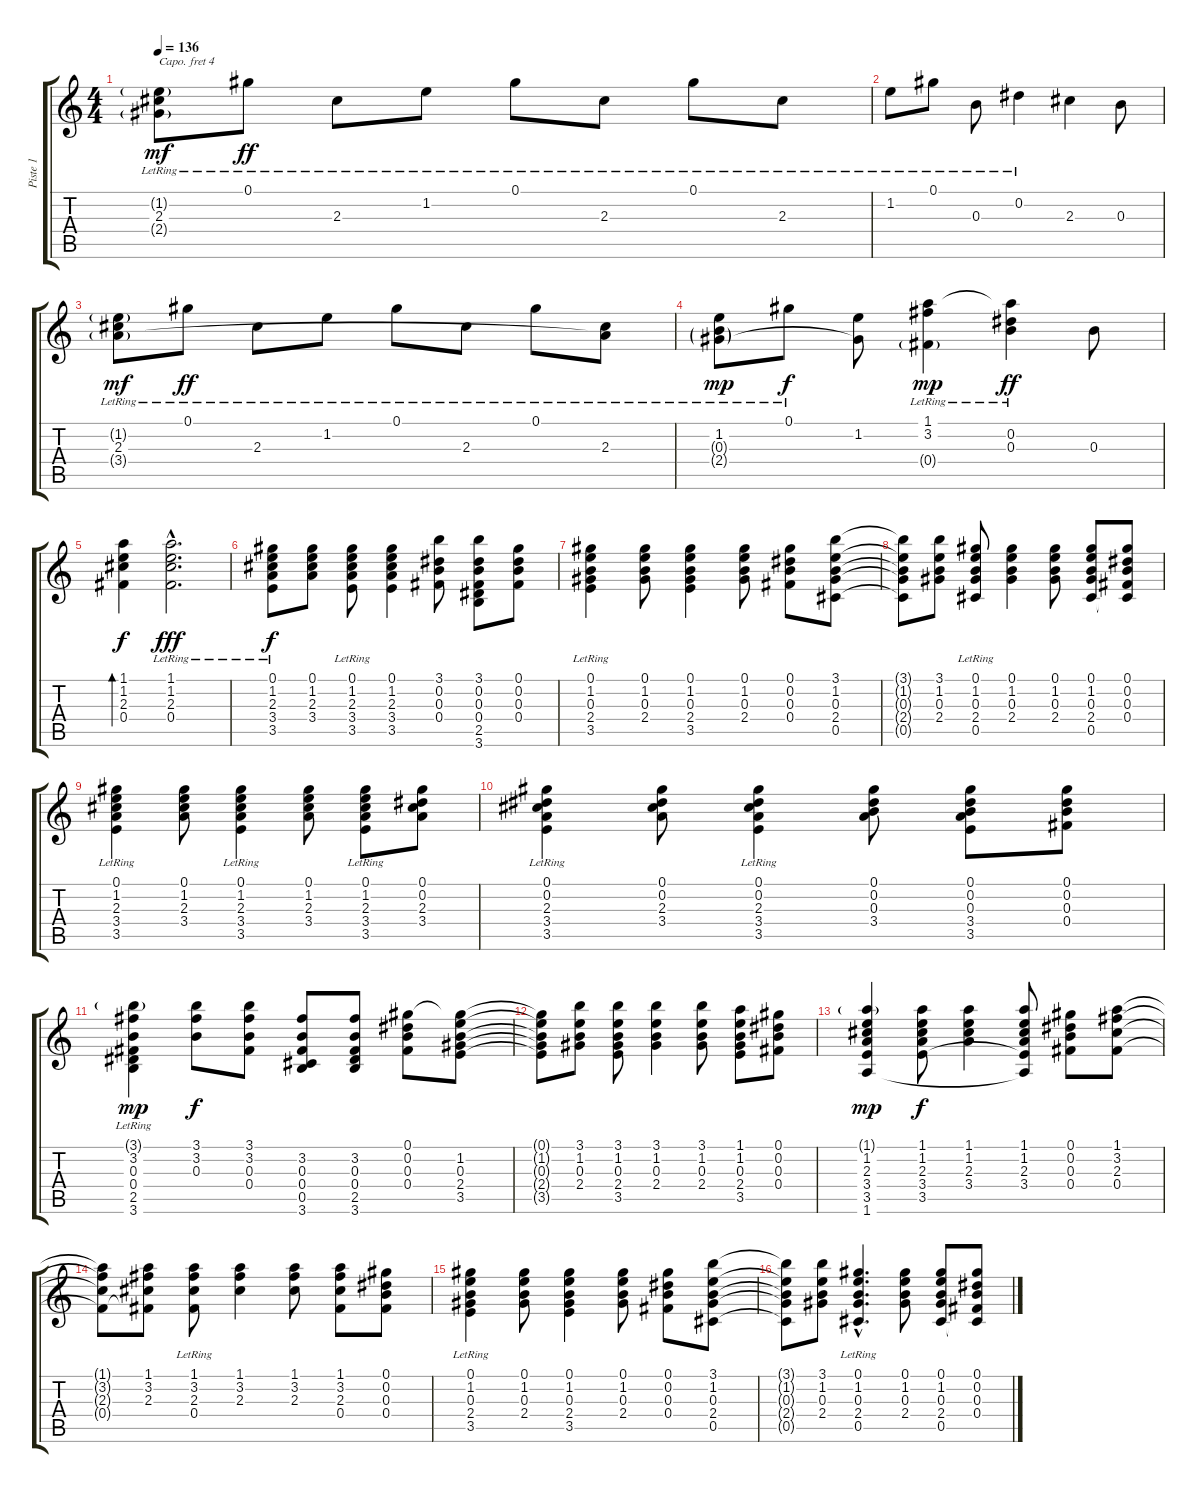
\track ("Piste 1" "Piste 1") {instrument acousticguitarsteel}
\staff {score tabs}
\capo 4
\tuning (E4 B3 G3 D3 A2 E2) {hide}
\ts (4 4)
\tempo 136
\clef g2
\ks c
(1.2{g lr} 2.3{lr} 2.4{g lr}).8{dy mf} 0.1{lr}.8{dy ff} 2.3{lr}.8 1.2{lr}.8 0.1{lr}.8 2.3{lr}.8 0.1{lr}.8 2.3{lr}.8 |
1.2{lr}.8 0.1{lr}.8 0.3{lr}.8 0.2{lr}.4 2.3.4 0.3.8 |
(1.2{g lr} 2.3{lr} 3.4{g}).8{dy mf} 0.1{lr}.8{dy ff} 2.3{lr}.8 1.2{lr}.8 0.1{lr}.8 2.3{lr}.8 0.1{lr}.8 (2.3{lr} 3.4{t}).8 |
(1.2{lr} 0.3{g lr} 2.4{g}).8{dy mp} 0.1{lr}.8{dy f} (1.2 2.4{t}).8 (1.1 3.2{lr} 0.4{g lr}).4{dy mp} (1.1{t} 0.2{lr} 0.3).4{dy ff} 0.3.8 |
(1.1 1.2 2.3 0.4).4{bd 120 dy f} (1.1{hac} 1.2{hac} 2.3{hac} 0.4{hac lr}).2{d dy fff} |
(0.1 1.2 2.3 3.4 3.5{lr}).8{dy f} (0.1 1.2 2.3 3.4).8 (0.1 1.2 2.3 3.4 3.5{lr}).8 (0.1 1.2 2.3 3.4 3.5).4 (3.1 0.2 0.3 0.4).8 (3.1 0.2 0.3 0.4 2.5 3.6).8 (0.1 0.2 0.3 0.4).8 |
(0.1 1.2 0.3 2.4 3.5{lr}).4 (0.1 1.2 0.3 2.4).8 (0.1 1.2 0.3 2.4 3.5).4 (0.1 1.2 0.3 2.4).8 (0.1 0.2 0.3 0.4).8 (3.1 1.2 0.3 2.4 0.5).8 |
(3.1{t} 1.2{t} 0.3{t} 2.4{t} 0.5{t}).8 (3.1 1.2 0.3 2.4).8 (0.1 1.2 0.3 2.4 0.5{lr}).8 (0.1 1.2 0.3 2.4).4 (0.1 1.2 0.3 2.4).8 (0.1 1.2 0.3 2.4 0.5).8 (0.1 0.2 0.3 0.4 0.5{t}).8 |
(0.1 1.2 2.3 3.4 3.5{lr}).4 (0.1 1.2 2.3 3.4).8 (0.1 1.2 2.3 3.4 3.5{lr}).4 (0.1 1.2 2.3 3.4).8 (0.1 1.2 2.3 3.4 3.5{lr}).8 (0.1 0.2 2.3 3.4).8 |
(0.1 0.2 2.3 3.4 3.5{lr}).4 (0.1 0.2 2.3 3.4).8 (0.1 0.2 2.3 3.4 3.5{lr}).4 (0.1 0.2 0.3 3.4).8 (0.1 0.2 0.3 3.4 3.5).8 (0.1 0.2 0.3 0.4).8 |
(3.1{g} 3.2 0.3 0.4{lr} 2.5{lr} 3.6{lr}).4{dy mp} (3.1 3.2 0.3).8{dy f} (3.1 3.2 0.3 0.4).8 (3.2 0.3 0.4 0.5 3.6).8 (3.2 0.3 0.4 2.5 3.6).8 (0.1 0.2 0.3 0.4).8 (0.1{t} 1.2 0.3 2.4 3.5).8 |
(0.1{t} 1.2{t} 0.3{t} 2.4{t} 3.5{t}).8 (3.1 1.2 0.3 2.4).8 (3.1 1.2 0.3 2.4 3.5).8 (3.1 1.2 0.3 2.4).4 (3.1 1.2 0.3 2.4).8 (1.1 1.2 0.3 2.4 3.5).8 (0.1 0.2 0.3 0.4).8 |
(1.1{g} 1.2 2.3 3.4 3.5 1.6).4{dy mp} (1.1 1.2 2.3 3.4 3.5).8{dy f} (1.1 1.2 2.3 3.4).4 (1.1 1.2 2.3 3.4 3.5{t} 1.6{t}).8 (0.1 0.2 0.3 0.4).8 (1.1 3.2 2.3 0.4).8 |
(1.1{t} 3.2{t} 2.3{t} 0.4{t}).8 (1.1 3.2 2.3 0.4{t}).8 (1.1 3.2 2.3 0.4{lr}).8 (1.1 3.2 2.3).4 (1.1 3.2 2.3).8 (1.1 3.2 2.3 0.4).8 (0.1 0.2 0.3 0.4).8 |
(0.1 1.2 0.3 2.4 3.5{lr}).4 (0.1 1.2 0.3 2.4).8 (0.1 1.2 0.3 2.4 3.5).4 (0.1 1.2 0.3 2.4).8 (0.1 0.2 0.3 0.4).8 (3.1 1.2 0.3 2.4 0.5).8 |
(3.1{t} 1.2{t} 0.3{t} 2.4{t} 0.5{t}).8 (3.1 1.2 0.3 2.4).8 (0.1{hac} 1.2{hac} 0.3{hac} 2.4{hac} 0.5{hac lr}).4{d} (0.1 1.2 0.3 2.4).8 (0.1 1.2 0.3 2.4 0.5).8 (0.1 0.2 0.3 0.4 0.5{t}).8
